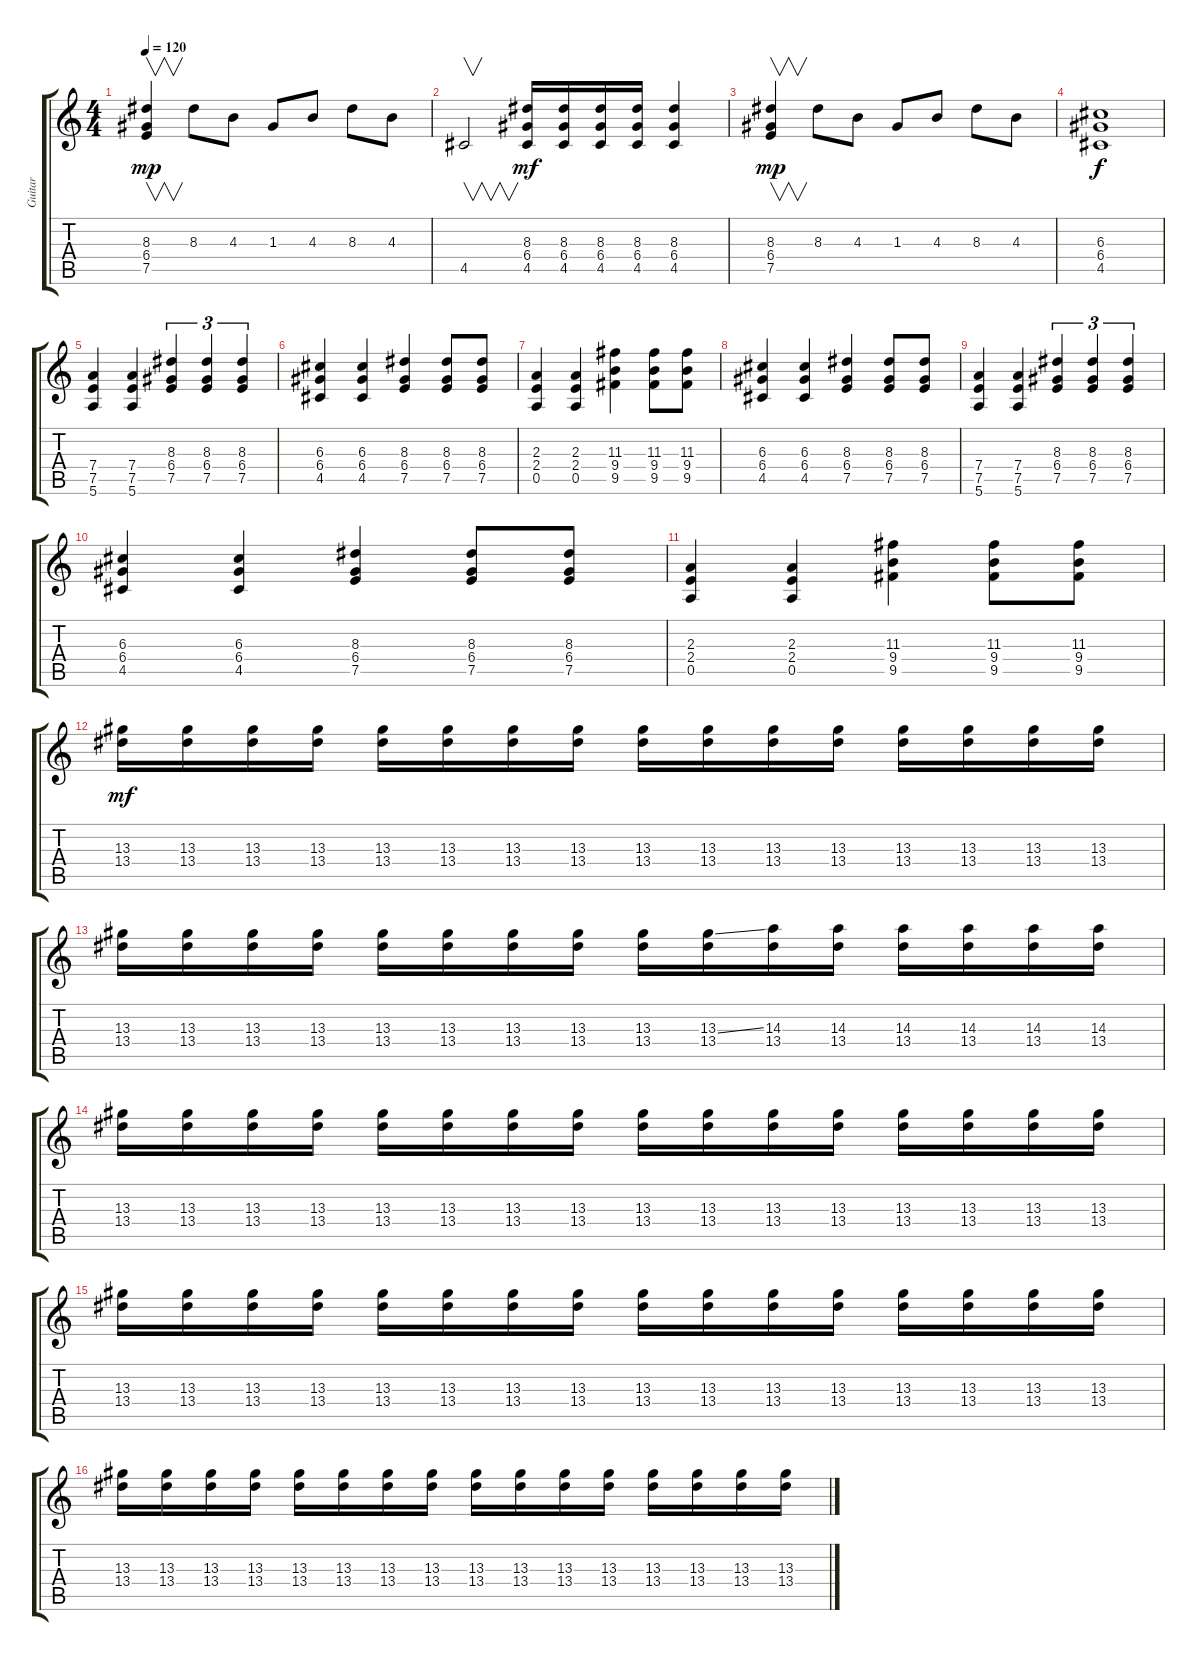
\track ("Guitar" "Guitar") {instrument distortionguitar}
\staff {score tabs}
\tuning (E4 B3 G3 D3 A2 E2) {hide}
\ts (4 4)
\tempo 120
\clef g2
\ks c
(8.3 6.4 7.5).4{v dy mp} 8.3.8 4.3.8 1.3.8 4.3.8 8.3.8 4.3.8 |
4.5.2{v} (8.3 6.4 4.5).16{dy mf} (8.3 6.4 4.5).16 (8.3 6.4 4.5).16 (8.3 6.4 4.5).16 (8.3 6.4 4.5).4 |
(8.3 6.4 7.5).4{v dy mp} 8.3.8 4.3.8 1.3.8 4.3.8 8.3.8 4.3.8 |
(6.3 6.4 4.5).1{dy f} |
(7.4 7.5 5.6).4 (7.4 7.5 5.6).4 (8.3 6.4 7.5).4{tu (3 2)} (8.3 6.4 7.5).4{tu (3 2)} (8.3 6.4 7.5).4{tu (3 2)} |
(6.3 6.4 4.5).4 (6.3 6.4 4.5).4 (8.3 6.4 7.5).4 (8.3 6.4 7.5).8 (8.3 6.4 7.5).8 |
(2.3 2.4 0.5).4 (2.3 2.4 0.5).4 (11.3 9.4 9.5).4 (11.3 9.4 9.5).8 (11.3 9.4 9.5).8 |
(6.3 6.4 4.5).4 (6.3 6.4 4.5).4 (8.3 6.4 7.5).4 (8.3 6.4 7.5).8 (8.3 6.4 7.5).8 |
(7.4 7.5 5.6).4 (7.4 7.5 5.6).4 (8.3 6.4 7.5).4{tu (3 2)} (8.3 6.4 7.5).4{tu (3 2)} (8.3 6.4 7.5).4{tu (3 2)} |
(6.3 6.4 4.5).4 (6.3 6.4 4.5).4 (8.3 6.4 7.5).4 (8.3 6.4 7.5).8 (8.3 6.4 7.5).8 |
(2.3 2.4 0.5).4 (2.3 2.4 0.5).4 (11.3 9.4 9.5).4 (11.3 9.4 9.5).8 (11.3 9.4 9.5).8 |
(13.3 13.4).16{dy mf} (13.3 13.4).16 (13.3 13.4).16 (13.3 13.4).16 (13.3 13.4).16{balance 4} (13.3 13.4).16 (13.3 13.4).16 (13.3 13.4).16 (13.3 13.4).16 (13.3 13.4).16 (13.3 13.4).16 (13.3 13.4).16 (13.3 13.4).16 (13.3 13.4).16 (13.3 13.4).16 (13.3 13.4).16 |
(13.3 13.4).16 (13.3 13.4).16 (13.3 13.4).16 (13.3 13.4).16 (13.3 13.4).16 (13.3 13.4).16 (13.3 13.4).16 (13.3 13.4).16 (13.3 13.4).16 (13.3{ss} 13.4).16 (14.3 13.4).16 (14.3 13.4).16 (14.3 13.4).16 (14.3 13.4).16 (14.3 13.4).16 (14.3 13.4).16 |
(13.3 13.4).16 (13.3 13.4).16 (13.3 13.4).16 (13.3 13.4).16 (13.3 13.4).16{balance 8} (13.3 13.4).16 (13.3 13.4).16 (13.3 13.4).16 (13.3 13.4).16 (13.3 13.4).16 (13.3 13.4).16 (13.3 13.4).16 (13.3 13.4).16{balance 4} (13.3 13.4).16 (13.3 13.4).16 (13.3 13.4).16 |
(13.3 13.4).16 (13.3 13.4).16 (13.3 13.4).16 (13.3 13.4).16 (13.3 13.4).16 (13.3 13.4).16 (13.3 13.4).16 (13.3 13.4).16 (13.3 13.4).16{balance 8} (13.3 13.4).16 (13.3 13.4).16 (13.3 13.4).16 (13.3 13.4).16 (13.3 13.4).16 (13.3 13.4).16 (13.3 13.4).16 |
(13.3 13.4).16 (13.3 13.4).16 (13.3 13.4).16 (13.3 13.4).16 (13.3 13.4).16 (13.3 13.4).16 (13.3 13.4).16 (13.3 13.4).16 (13.3 13.4).16{balance 4} (13.3 13.4).16 (13.3 13.4).16 (13.3 13.4).16 (13.3 13.4).16 (13.3 13.4).16 (13.3 13.4).16 (13.3 13.4).16
